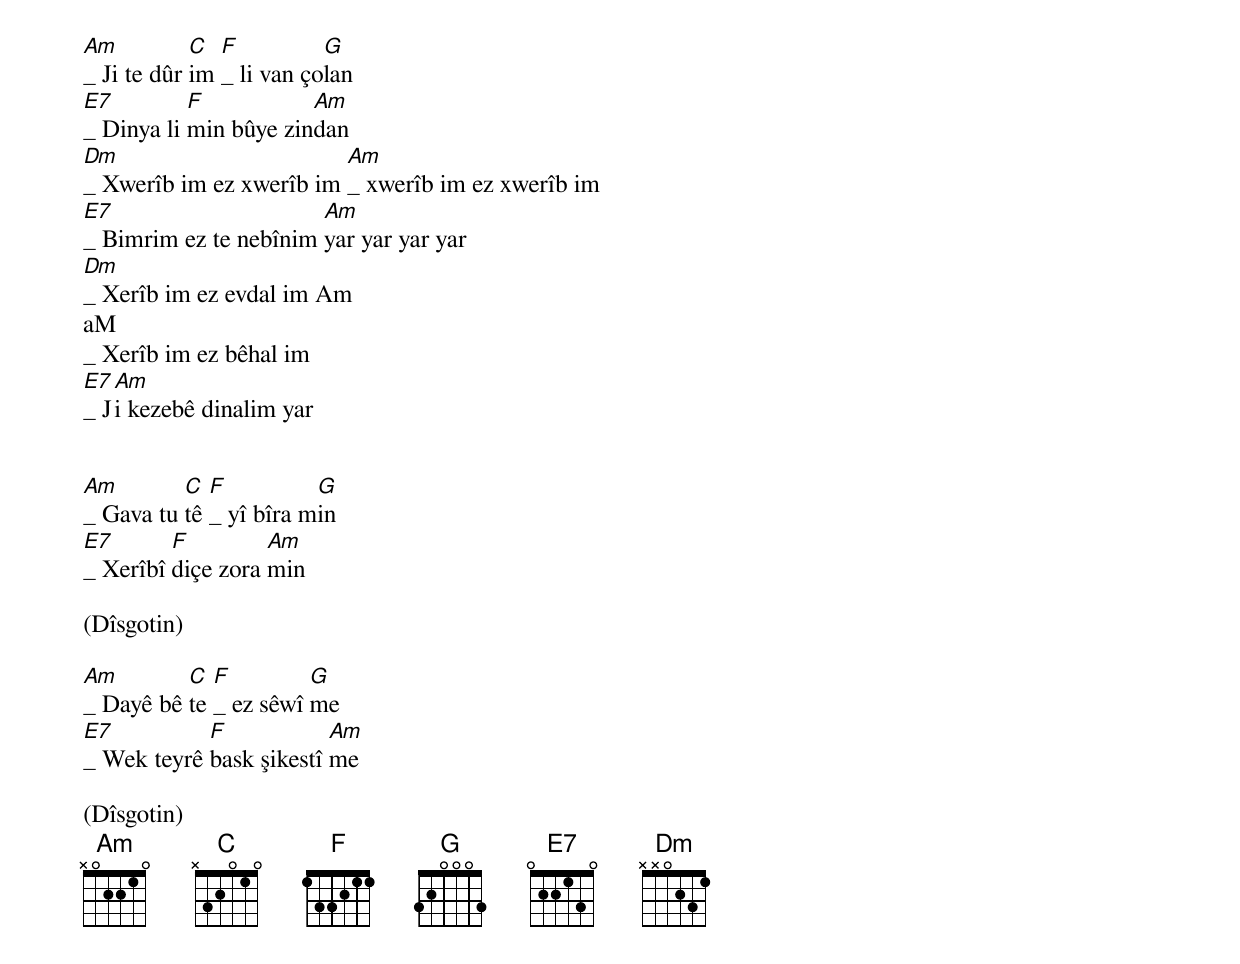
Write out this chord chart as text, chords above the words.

Am          C  F          G
_ Ji te dûr im _ li van çolan
E7         F           Am
_ Dinya li min bûye zindan
Dm                       Am
_ Xwerîb im ez xwerîb im _ xwerîb im ez xwerîb im
E7                     Am
_ Bimrim ez te nebînim yar yar yar yar
Dm
_ Xerîb im ez evdal im Am
aM
_ Xerîb im ez bêhal im
E7 Am
_ Ji kezebê dinalim yar


Am        C  F          G
_ Gava tu tê _ yî bîra min
E7       F         Am
_ Xerîbî diçe zora min

(Dîsgotin)

Am        C  F         G
_ Dayê bê te _ ez sêwî me
E7          F            Am
_ Wek teyrê bask şikestî me

(Dîsgotin)
